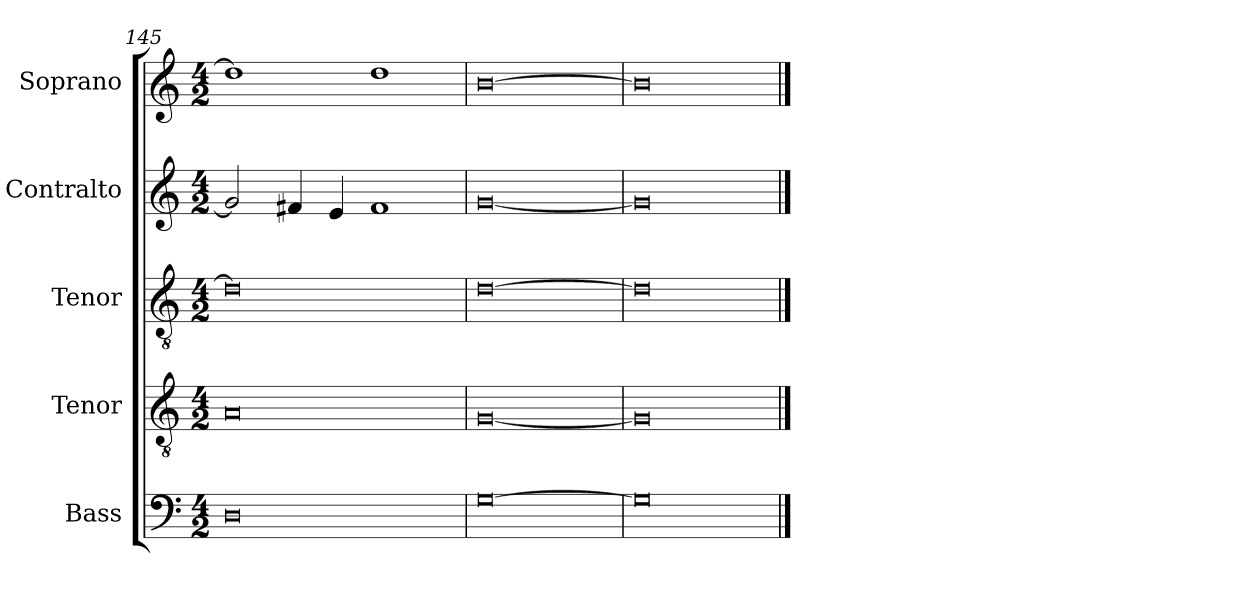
**kern	**kern	**kern	**kern	**kern
*part5	*part4	*part3	*part2	*part1
*staff5	*staff4	*staff3	*staff2	*staff1
*I"Bass	*I"Tenor	*I"Tenor	*I"Contralto	*I"Soprano
*I'B	*I'T	*I'T	*I'A	*I'S
*clefF4	*clefGv2	*clefGv2	*clefG2	*clefG2
*k[]	*k[]	*k[]	*k[]	*k[]
*G:mix	*G:mix	*G:mix	*G:mix	*G:mix
*M4/2	*M4/2	*M4/2	*M4/2	*M4/2
=145	=145	=145	=145	=145
0D	0A	0d]	2g]	1dd]
.	.	.	4f#X	.
.	.	.	4e	.
.	.	.	1f#	1dd
=146	=146	=146	=146	=146
[0G	[0G	[0d	[0g	[0b
=147	=147	=147	=147	=147
0G]	0G]	0d]	0g]	0b]
==	==	==	==	==
*-	*-	*-	*-	*-
